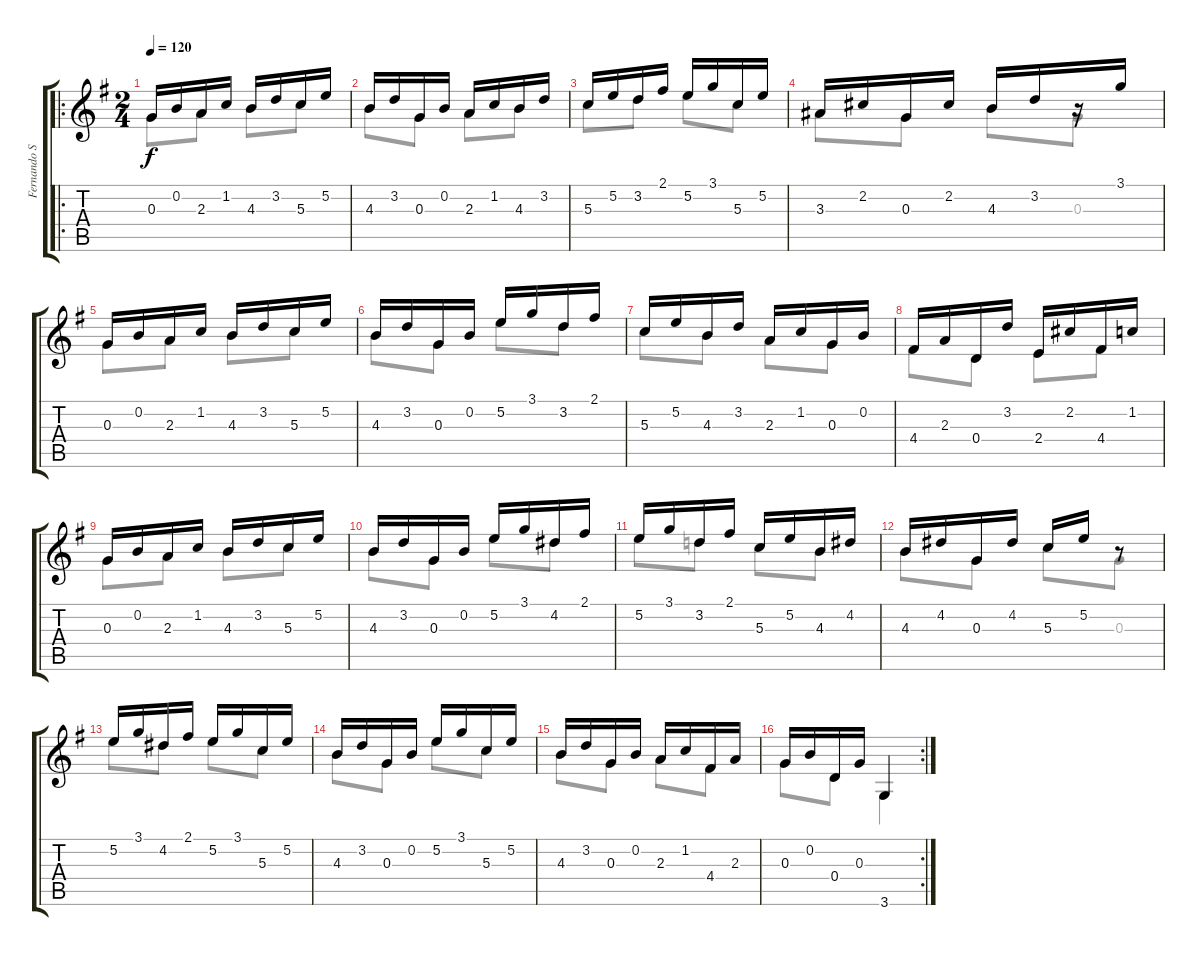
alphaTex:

\track ("Fernando Sor" "Fernando S") {instrument acousticguitarnylon}
\staff {score tabs}
\tuning (E4 B3 G3 D3 A2 E2) {hide}
\voice
\ro
\ts (2 4)
\tempo 120
\clef g2
\ks g
0.3.16{dy f instrument acousticguitarnylon} 0.2.16 2.3.16 1.2.16 4.3.16 3.2.16 5.3.16 5.2.16 |
4.3.16 3.2.16 0.3.16 0.2.16 2.3.16 1.2.16 4.3.16 3.2.16 |
5.3.16 5.2.16 3.2.16 2.1.16 5.2.16 3.1.16 5.3.16 5.2.16 |
3.3.16 2.2.16 0.3.16 2.2.16 4.3.16 3.2.16 r.16 3.1.16 |
0.3.16 0.2.16 2.3.16 1.2.16 4.3.16 3.2.16 5.3.16 5.2.16 |
4.3.16 3.2.16 0.3.16 0.2.16 5.2.16 3.1.16 3.2.16 2.1.16 |
5.3.16 5.2.16 4.3.16 3.2.16 2.3.16 1.2.16 0.3.16 0.2.16 |
4.4.16 2.3.16 0.4.16 3.2.16 2.4.16 2.2.16 4.4.16 1.2.16 |
0.3.16 0.2.16 2.3.16 1.2.16 4.3.16 3.2.16 5.3.16 5.2.16 |
4.3.16 3.2.16 0.3.16 0.2.16 5.2.16 3.1.16 4.2.16 2.1.16 |
5.2.16 3.1.16 3.2.16 2.1.16 5.3.16 5.2.16 4.3.16 4.2.16 |
4.3.16 4.2.16 0.3.16 4.2.16 5.3.16 5.2.16 r.8 |
5.2.16 3.1.16 4.2.16 2.1.16 5.2.16 3.1.16 5.3.16 5.2.16 |
4.3.16 3.2.16 0.3.16 0.2.16 5.2.16 3.1.16 5.3.16 5.2.16 |
4.3.16 3.2.16 0.3.16 0.2.16 2.3.16 1.2.16 4.4.16 2.3.16 |
\rc 2
0.3.16 0.2.16 0.4.16 0.3.16 3.6.4
\voice
\clef g2
\ottava regular
\simile none
\ks g
0.3.8{dy f} 2.3.8 4.3.8 5.3.8 |
4.3.8 0.3.8 2.3.8 4.3.8 |
5.3.8 3.2.8 5.2.8 5.3.8 |
3.3.8 0.3.8 4.3.8 0.3.8 |
0.3.8 2.3.8 4.3.8 5.3.8 |
4.3.8 0.3.8 5.2.8 3.2.8 |
5.3.8 4.3.8 2.3.8 0.3.8 |
4.4.8 0.4.8 2.4.8 4.4.8 |
0.3.8 2.3.8 4.3.8 5.3.8 |
4.3.8 0.3.8 5.2.8 4.2.8 |
5.2.8 3.2.8 5.3.8 4.3.8 |
4.3.8 0.3.8 5.3.8 0.3.8 |
5.2.8 4.2.8 5.2.8 5.3.8 |
4.3.8 0.3.8 5.2.8 5.3.8 |
4.3.8 0.3.8 2.3.8 4.4.8 |
0.3.8 0.4.8 3.6.4
